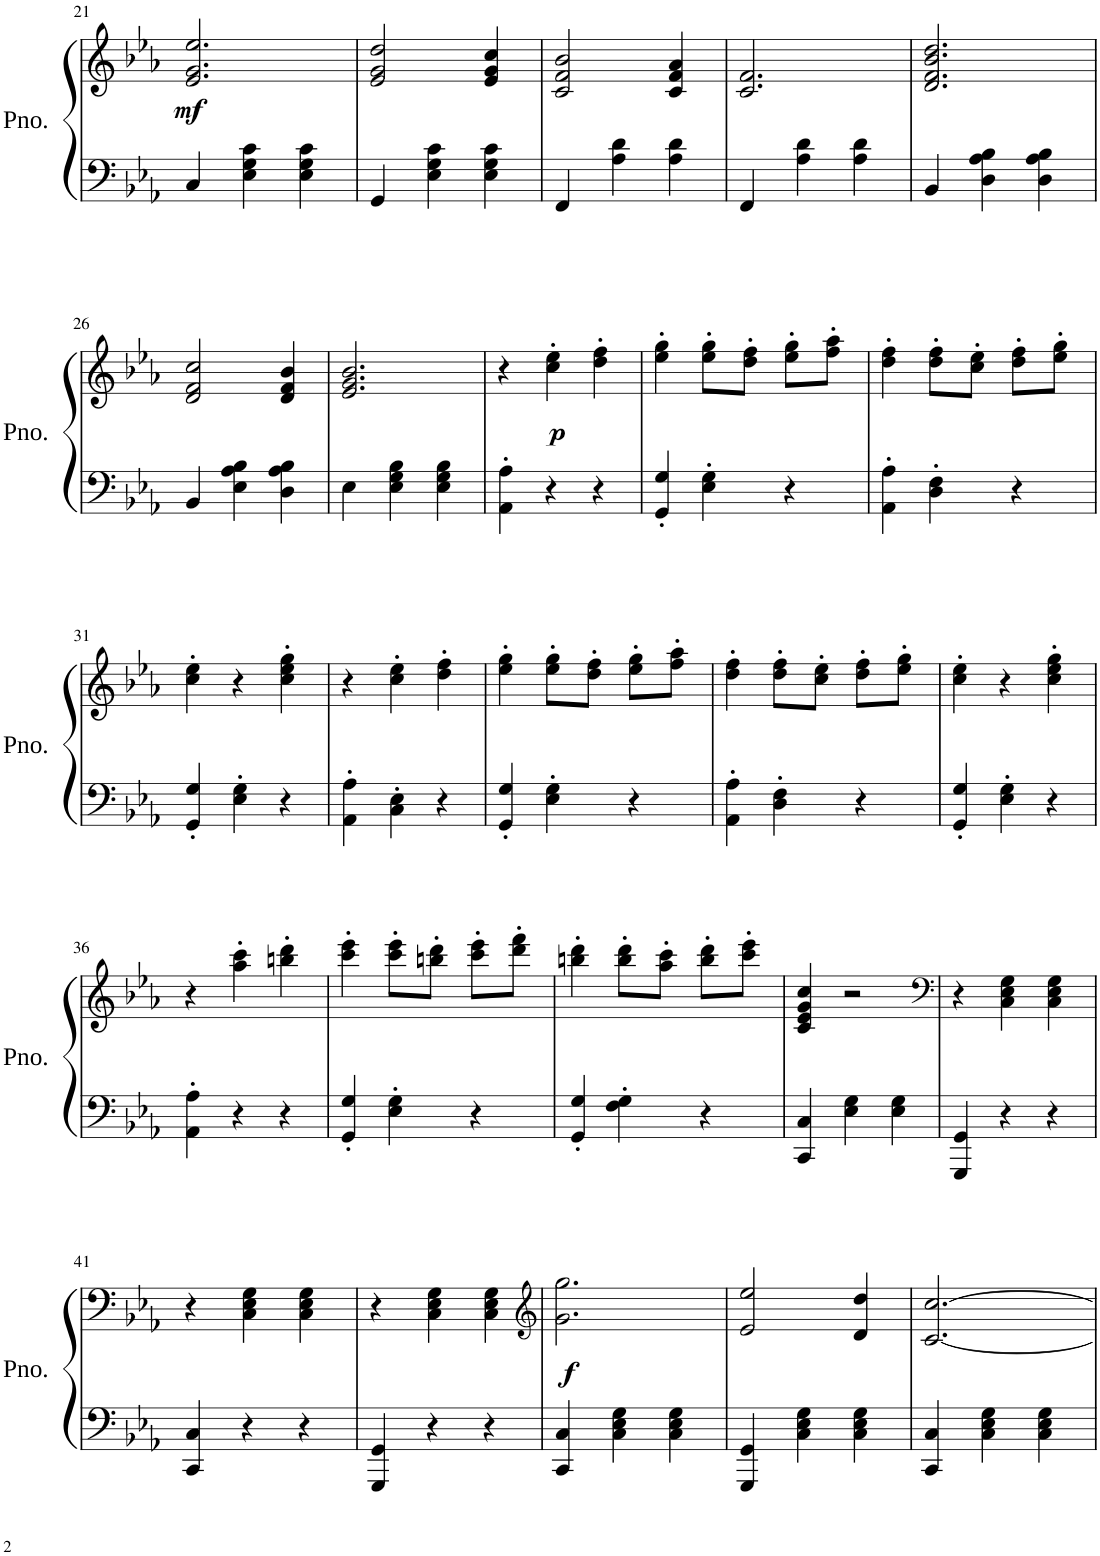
**kern	**kern	**dynam
*part1	*part1	*part1
*staff2	*staff1	*staff1/2
*I"Piano	*	*
*I'Pno.	*	*
!!LO:PB:g=z
*clefF4	*clefG2	*
*k[b-e-a-]	*k[b-e-a-]	*
*M3/4	*M3/4	*
=21	=21	=21
!	!	!LO:DY:b
4C/	2.e-/ 2.g/ 2.ee-/	mf
4E-\ 4G\ 4c\	.	.
4E-\ 4G\ 4c\	.	.
=22	=22	=22
4GG/	2e-/ 2g/ 2dd/	.
4E-\ 4G\ 4c\	.	.
4E-\ 4G\ 4c\	4e-/ 4g/ 4cc/	.
=23	=23	=23
4FF/	2c/ 2f/ 2b-/	.
4A-\ 4d\	.	.
4A-\ 4d\	4c/ 4f/ 4a-/	.
=24	=24	=24
4FF/	2.c/ 2.f/	.
4A-\ 4d\	.	.
4A-\ 4d\	.	.
=25	=25	=25
4BB-/	2.d/ 2.f/ 2.b-/ 2.dd/	.
4D\ 4A-\ 4B-\	.	.
4D\ 4A-\ 4B-\	.	.
!!LO:LB:g=z
=26	=26	=26
4BB-/	2d/ 2f/ 2cc/	.
4E-\ 4A-\ 4B-\	.	.
4D\ 4A-\ 4B-\	4d/ 4f/ 4b-/	.
=27	=27	=27
4E-\	2.e-/ 2.g/ 2.b-/	.
4E-\ 4G\ 4B-\	.	.
4E-\ 4G\ 4B-\	.	.
=28	=28	=28
4AA-\' 4A-\'	4r	.
!	!	!LO:DY:a=2
4r	4cc\' 4ee-\'	p
4r	4dd\' 4ff\'	.
=29	=29	=29
4GG/' 4G/'	4ee-\' 4gg\'	.
4E-\' 4G\'	8ee-\' 8gg\'L	.
.	8dd\' 8ff\'J	.
4r	8ee-\' 8gg\'L	.
.	8ff\' 8aa-\'J	.
=30	=30	=30
4AA-\' 4A-\'	4dd\' 4ff\'	.
4D\' 4F\'	8dd\' 8ff\'L	.
.	8cc\' 8ee-\'J	.
4r	8dd\' 8ff\'L	.
.	8ee-\' 8gg\'J	.
!!LO:LB:g=z
=31	=31	=31
4GG/' 4G/'	4cc\' 4ee-\'	.
4E-\' 4G\'	4r	.
4r	4cc\' 4ee-\' 4gg\'	.
=32	=32	=32
4AA-\' 4A-\'	4r	.
4C\' 4E-\'	4cc\' 4ee-\'	.
4r	4dd\' 4ff\'	.
=33	=33	=33
4GG/' 4G/'	4ee-\' 4gg\'	.
4E-\' 4G\'	8ee-\' 8gg\'L	.
.	8dd\' 8ff\'J	.
4r	8ee-\' 8gg\'L	.
.	8ff\' 8aa-\'J	.
=34	=34	=34
4AA-\' 4A-\'	4dd\' 4ff\'	.
4D\' 4F\'	8dd\' 8ff\'L	.
.	8cc\' 8ee-\'J	.
4r	8dd\' 8ff\'L	.
.	8ee-\' 8gg\'J	.
=35	=35	=35
4GG/' 4G/'	4cc\' 4ee-\'	.
4E-\' 4G\'	4r	.
4r	4cc\' 4ee-\' 4gg\'	.
!!LO:LB:g=z
=36	=36	=36
4AA-\' 4A-\'	4r	.
4r	4aa-\' 4ccc\'	.
4r	4bbn\' 4ddd\'	.
=37	=37	=37
4GG/' 4G/'	4ccc\' 4eee-\'	.
4E-\' 4G\'	8ccc\' 8eee-\'L	.
.	8bbn\' 8ddd\'J	.
4r	8ccc\' 8eee-\'L	.
.	8ddd\' 8fff\'J	.
=38	=38	=38
4GG/' 4G/'	4bbn\' 4ddd\'	.
4F\' 4G\'	8bb\' 8ddd\'L	.
.	8aa-\' 8ccc\'J	.
4r	8bb\' 8ddd\'L	.
.	8ccc\' 8eee-\'J	.
=39	=39	=39
4CC/ 4C/	4c/ 4e-/ 4g/ 4cc/	.
4E-\ 4G\	2r	.
4E-\ 4G\	.	.
=40	=40	=40
*	*clefF4	*
4GGG/ 4GG/	4r	.
4r	4C\ 4E-\ 4G\	.
4r	4C\ 4E-\ 4G\	.
!!LO:LB:g=z
=41	=41	=41
4CC/ 4C/	4r	.
4r	4C\ 4E-\ 4G\	.
4r	4C\ 4E-\ 4G\	.
=42	=42	=42
4GGG/ 4GG/	4r	.
4r	4C\ 4E-\ 4G\	.
4r	4C\ 4E-\ 4G\	.
=43	=43	=43
*	*clefG2	*
!	!	!LO:DY:a=2
4CC/ 4C/	2.g\ 2.gg\	f
4C\ 4E-\ 4G\	.	.
4C\ 4E-\ 4G\	.	.
=44	=44	=44
4GGG/ 4GG/	2e-/ 2ee-/	.
4C\ 4E-\ 4G\	.	.
4C\ 4E-\ 4G\	4d/ 4dd/	.
=45	=45	=45
4CC/ 4C/	[2.c/ [2.cc/	.
4C\ 4E-\ 4G\	.	.
4C\ 4E-\ 4G\	.	.
=	=	=
*-	*-	*-
